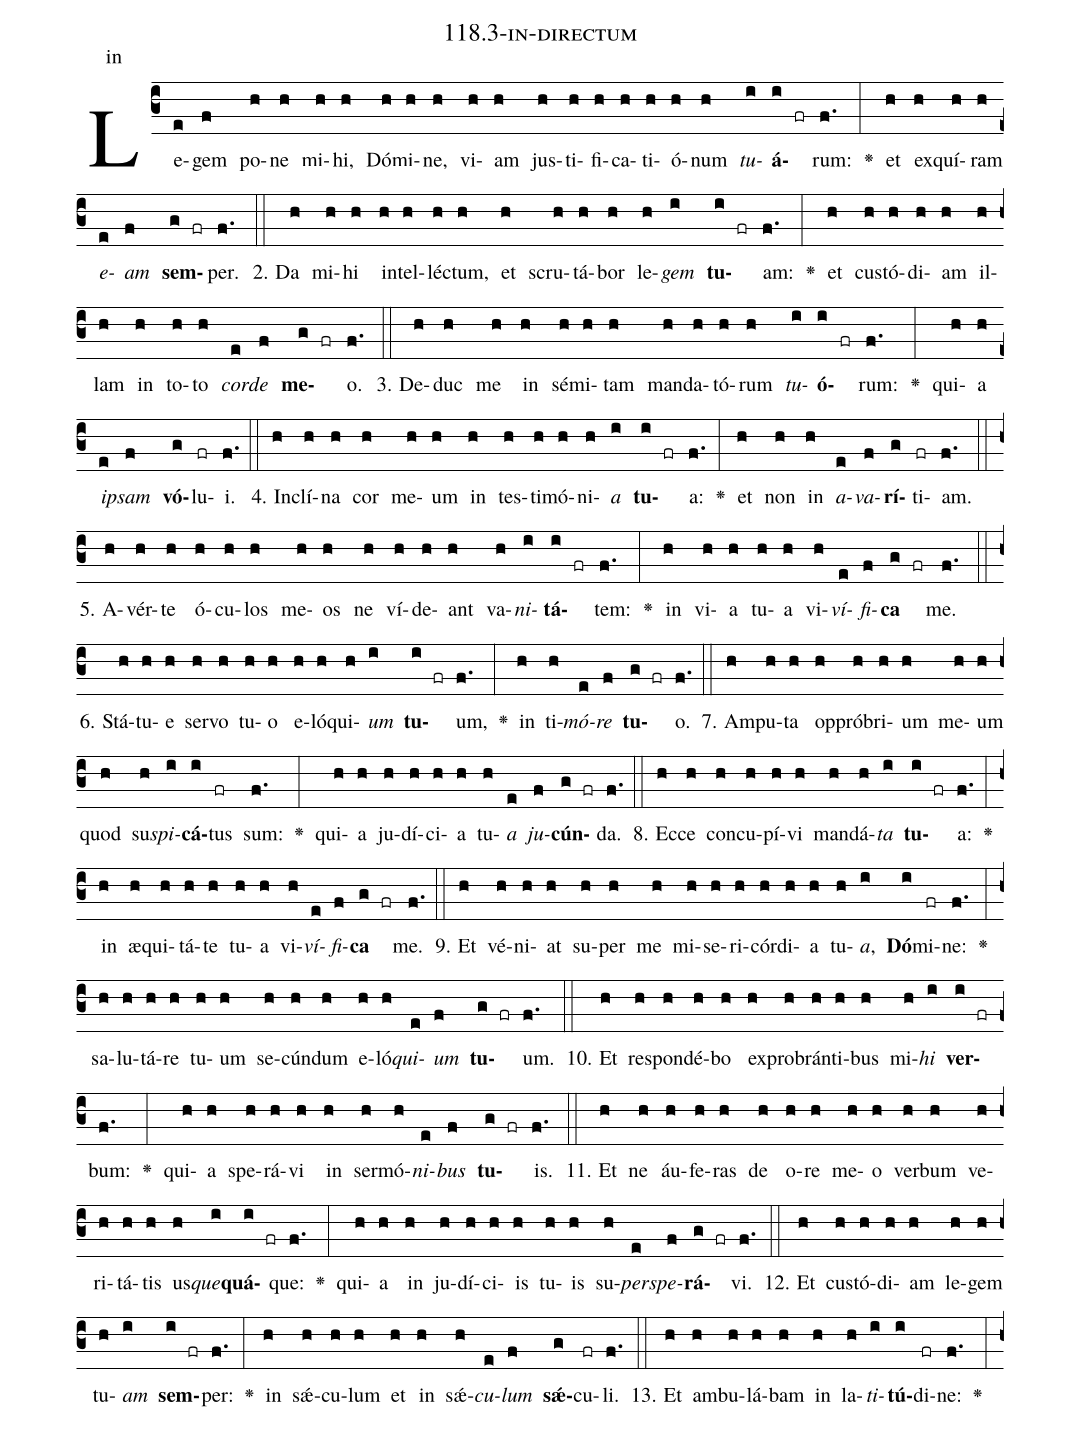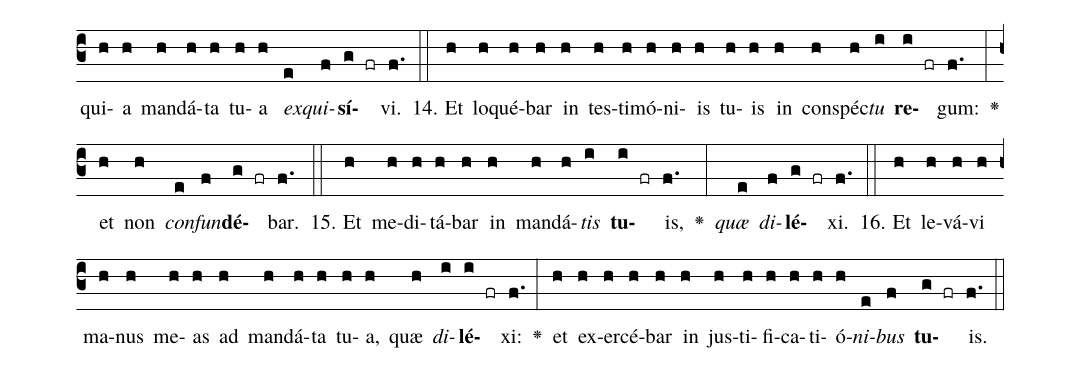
name: 118.3-in-directum;
annotation: in;
%%
(c3)Le(e)gem(f) po(h)ne(h) mi(h)hi,(h) Dó(h)mi(h)ne,(h) vi(h)am(h) jus(h)ti(h)fi(h)ca(h)ti(h)ó(h)num(h) <i>tu</i>(i)<b>á</b>(i fr)rum:(f.) <v>\greheightstar</v>(:) et(h) ex(h)quí(h)ram(h) <i>e</i>(e)<i>am</i>(f) <b>sem</b>(g fr)per.(f.) (::)
2. Da(h) mi(h)hi(h) in(h)tel(h)léc(h)tum,(h) et(h) scru(h)tá(h)bor(h) le(h)<i>gem</i>(i) <b>tu</b>(i fr)am:(f.) <v>\greheightstar</v>(:) et(h) cus(h)tó(h)di(h)am(h) il(h)lam(h) in(h) to(h)to(h) <i>cor</i>(e)<i>de</i>(f) <b>me</b>(g fr)o.(f.) (::)
3. De(h)duc(h) me(h) in(h) sé(h)mi(h)tam(h) man(h)da(h)tó(h)rum(h) <i>tu</i>(i)<b>ó</b>(i fr)rum:(f.) <v>\greheightstar</v>(:) qui(h)a(h) <i>ip</i>(e)<i>sam</i>(f) <b>vó</b>(g)lu(fr)i.(f.) (::)
4. In(h)clí(h)na(h) cor(h) me(h)um(h) in(h) tes(h)ti(h)mó(h)ni(h)<i>a</i>(i) <b>tu</b>(i fr)a:(f.) <v>\greheightstar</v>(:) et(h) non(h) in(h) <i>a</i>(e)<i>va</i>(f)<b>rí</b>(g)ti(fr)am.(f.) (::)
5. A(h)vér(h)te(h) ó(h)cu(h)los(h) me(h)os(h) ne(h) ví(h)de(h)ant(h) va(h)<i>ni</i>(i)<b>tá</b>(i fr)tem:(f.) <v>\greheightstar</v>(:) in(h) vi(h)a(h) tu(h)a(h) vi(h)<i>ví</i>(e)<i>fi</i>(f)<b>ca</b>(g fr) me.(f.) (::)
6. Stá(h)tu(h)e(h) ser(h)vo(h) tu(h)o(h) e(h)ló(h)qui(h)<i>um</i>(i) <b>tu</b>(i fr)um,(f.) <v>\greheightstar</v>(:) in(h) ti(h)<i>mó</i>(e)<i>re</i>(f) <b>tu</b>(g fr)o.(f.) (::)
7. Am(h)pu(h)ta(h) op(h)pró(h)bri(h)um(h) me(h)um(h) quod(h) su(h)<i>spi</i>(i)<b>cá</b>(i)tus(fr) sum:(f.) <v>\greheightstar</v>(:) qui(h)a(h) ju(h)dí(h)ci(h)a(h) tu(h)<i>a</i>(e) <i>ju</i>(f)<b>cún</b>(g fr)da.(f.) (::)
8. Ec(h)ce(h) con(h)cu(h)pí(h)vi(h) man(h)dá(h)<i>ta</i>(i) <b>tu</b>(i fr)a:(f.) <v>\greheightstar</v>(:) in(h) æ(h)qui(h)tá(h)te(h) tu(h)a(h) vi(h)<i>ví</i>(e)<i>fi</i>(f)<b>ca</b>(g fr) me.(f.) (::)
9. Et(h) vé(h)ni(h)at(h) su(h)per(h) me(h) mi(h)se(h)ri(h)cór(h)di(h)a(h) tu(h)<i>a</i>,(i) <b>Dó</b>(i)mi(fr)ne:(f.) <v>\greheightstar</v>(:) sa(h)lu(h)tá(h)re(h) tu(h)um(h) se(h)cún(h)dum(h) e(h)ló(h)<i>qui</i>(e)<i>um</i>(f) <b>tu</b>(g fr)um.(f.) (::)
10. Et(h) re(h)spon(h)dé(h)bo(h) ex(h)pro(h)brán(h)ti(h)bus(h) mi(h)<i>hi</i>(i) <b>ver</b>(i fr)bum:(f.) <v>\greheightstar</v>(:) qui(h)a(h) spe(h)rá(h)vi(h) in(h) ser(h)mó(h)<i>ni</i>(e)<i>bus</i>(f) <b>tu</b>(g fr)is.(f.) (::)
11. Et(h) ne(h) áu(h)fe(h)ras(h) de(h) o(h)re(h) me(h)o(h) ver(h)bum(h) ve(h)ri(h)tá(h)tis(h) us(h)<i>que</i>(i)<b>quá</b>(i fr)que:(f.) <v>\greheightstar</v>(:) qui(h)a(h) in(h) ju(h)dí(h)ci(h)is(h) tu(h)is(h) su(h)<i>per</i>(e)<i>spe</i>(f)<b>rá</b>(g fr)vi.(f.) (::)
12. Et(h) cus(h)tó(h)di(h)am(h) le(h)gem(h) tu(h)<i>am</i>(i) <b>sem</b>(i fr)per:(f.) <v>\greheightstar</v>(:) in(h) sǽ(h)cu(h)lum(h) et(h) in(h) sǽ(h)<i>cu</i>(e)<i>lum</i>(f) <b>sǽ</b>(g)cu(fr)li.(f.) (::)
13. Et(h) am(h)bu(h)lá(h)bam(h) in(h) la(h)<i>ti</i>(i)<b>tú</b>(i)di(fr)ne:(f.) <v>\greheightstar</v>(:) qui(h)a(h) man(h)dá(h)ta(h) tu(h)a(h) <i>ex</i>(e)<i>qui</i>(f)<b>sí</b>(g fr)vi.(f.) (::)
14. Et(h) lo(h)qué(h)bar(h) in(h) tes(h)ti(h)mó(h)ni(h)is(h) tu(h)is(h) in(h) con(h)spéc(h)<i>tu</i>(i) <b>re</b>(i fr)gum:(f.) <v>\greheightstar</v>(:) et(h) non(h) <i>con</i>(e)<i>fun</i>(f)<b>dé</b>(g fr)bar.(f.) (::)
15. Et(h) me(h)di(h)tá(h)bar(h) in(h) man(h)dá(h)<i>tis</i>(i) <b>tu</b>(i fr)is,(f.) <v>\greheightstar</v>(:) <i>quæ</i>(e) <i>di</i>(f)<b>lé</b>(g fr)xi.(f.) (::)
16. Et(h) le(h)vá(h)vi(h) ma(h)nus(h) me(h)as(h) ad(h) man(h)dá(h)ta(h) tu(h)a,(h) quæ(h) <i>di</i>(i)<b>lé</b>(i fr)xi:(f.) <v>\greheightstar</v>(:) et(h) ex(h)er(h)cé(h)bar(h) in(h) jus(h)ti(h)fi(h)ca(h)ti(h)ó(h)<i>ni</i>(e)<i>bus</i>(f) <b>tu</b>(g fr)is.(f.) (::)
